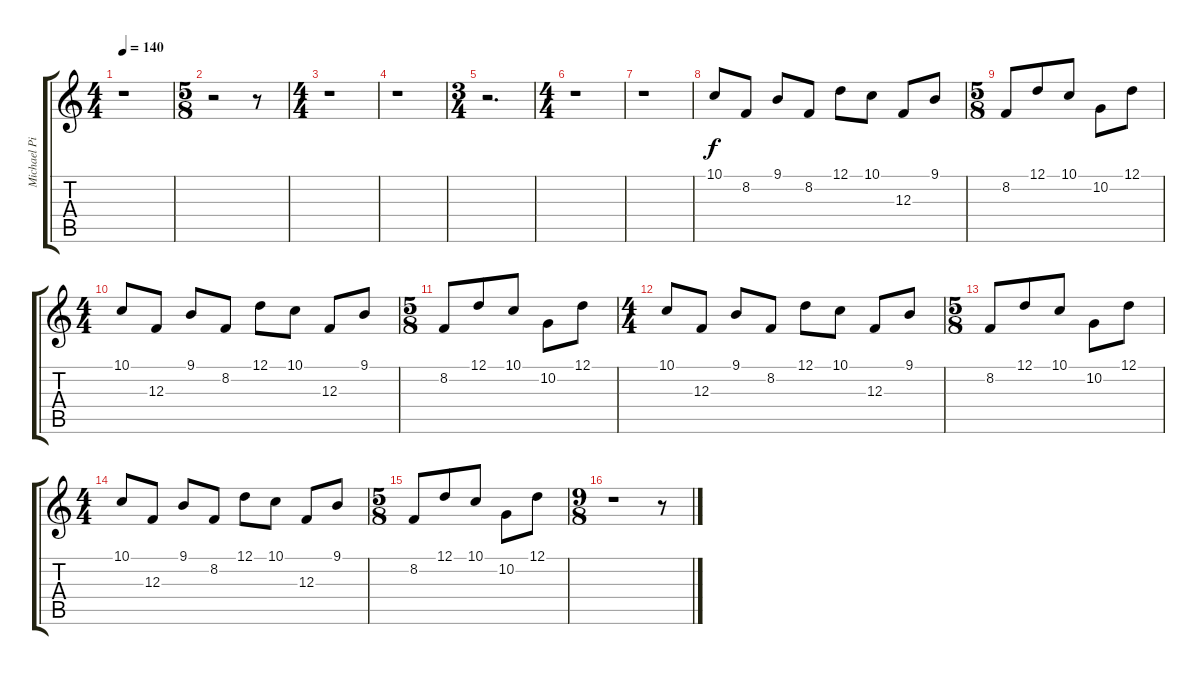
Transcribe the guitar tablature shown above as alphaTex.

\track ("Michael Pinella" "Michael Pi") {instrument acousticgrandpiano}
\staff {score tabs}
\tuning (D4 A3 F3 C3 G2 D2) {hide}
\ts (4 4)
\tempo 140
\clef g2
\ks c
r.1{dy f} |
\ts (5 8)
r.2 r.8 |
\ts (4 4)
r.1 |
r.1 |
\ts (3 4)
r.2{d} |
\ts (4 4)
r.1 |
r.1 |
10.1.8 8.2.8 9.1.8 8.2.8 12.1.8 10.1.8 12.3.8 9.1.8 |
\ts (5 8)
8.2.8 12.1.8 10.1.8 10.2.8 12.1.8 |
\ts (4 4)
10.1.8 12.3.8 9.1.8 8.2.8 12.1.8 10.1.8 12.3.8 9.1.8 |
\ts (5 8)
8.2.8 12.1.8 10.1.8 10.2.8 12.1.8 |
\ts (4 4)
10.1.8 12.3.8 9.1.8 8.2.8 12.1.8 10.1.8 12.3.8 9.1.8 |
\ts (5 8)
8.2.8 12.1.8 10.1.8 10.2.8 12.1.8 |
\ts (4 4)
10.1.8 12.3.8 9.1.8 8.2.8 12.1.8 10.1.8 12.3.8 9.1.8 |
\ts (5 8)
8.2.8 12.1.8 10.1.8 10.2.8 12.1.8 |
\ts (9 8)
r.1 r.8
